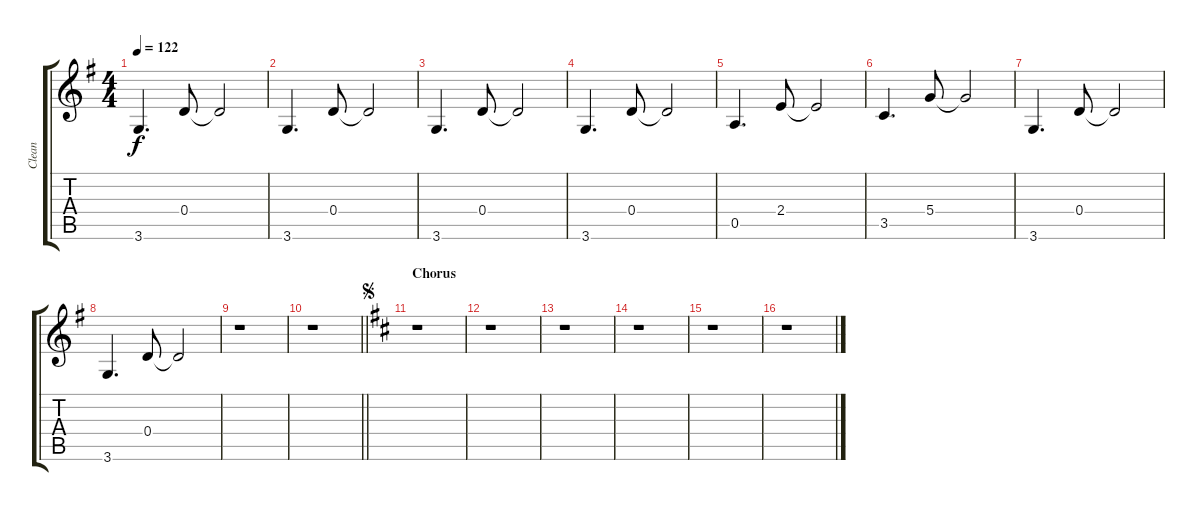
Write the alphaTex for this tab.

\track ("Clean" "Clean") {instrument electricguitarclean}
\staff {score tabs}
\tuning (E4 B3 G3 D3 A2 E2) {hide}
\ts (4 4)
\tempo 122
\clef g2
\ks g
3.6.4{d dy f} 0.4.8 0.4{t}.2 |
3.6.4{d} 0.4.8 0.4{t}.2 |
3.6.4{d} 0.4.8 0.4{t}.2 |
3.6.4{d} 0.4.8 0.4{t}.2 |
0.5.4{d} 2.4.8 2.4{t}.2 |
3.5.4{d} 5.4.8 5.4{t}.2 |
3.6.4{d} 0.4.8 0.4{t}.2 |
3.6.4{d} 0.4.8 0.4{t}.2 |
r.1 |
\barLineRight lightlight
r.1 |
\section ("" "Chorus")
\jump segno
\ks d
r.1 |
r.1 |
r.1 |
r.1 |
r.1 |
r.1
